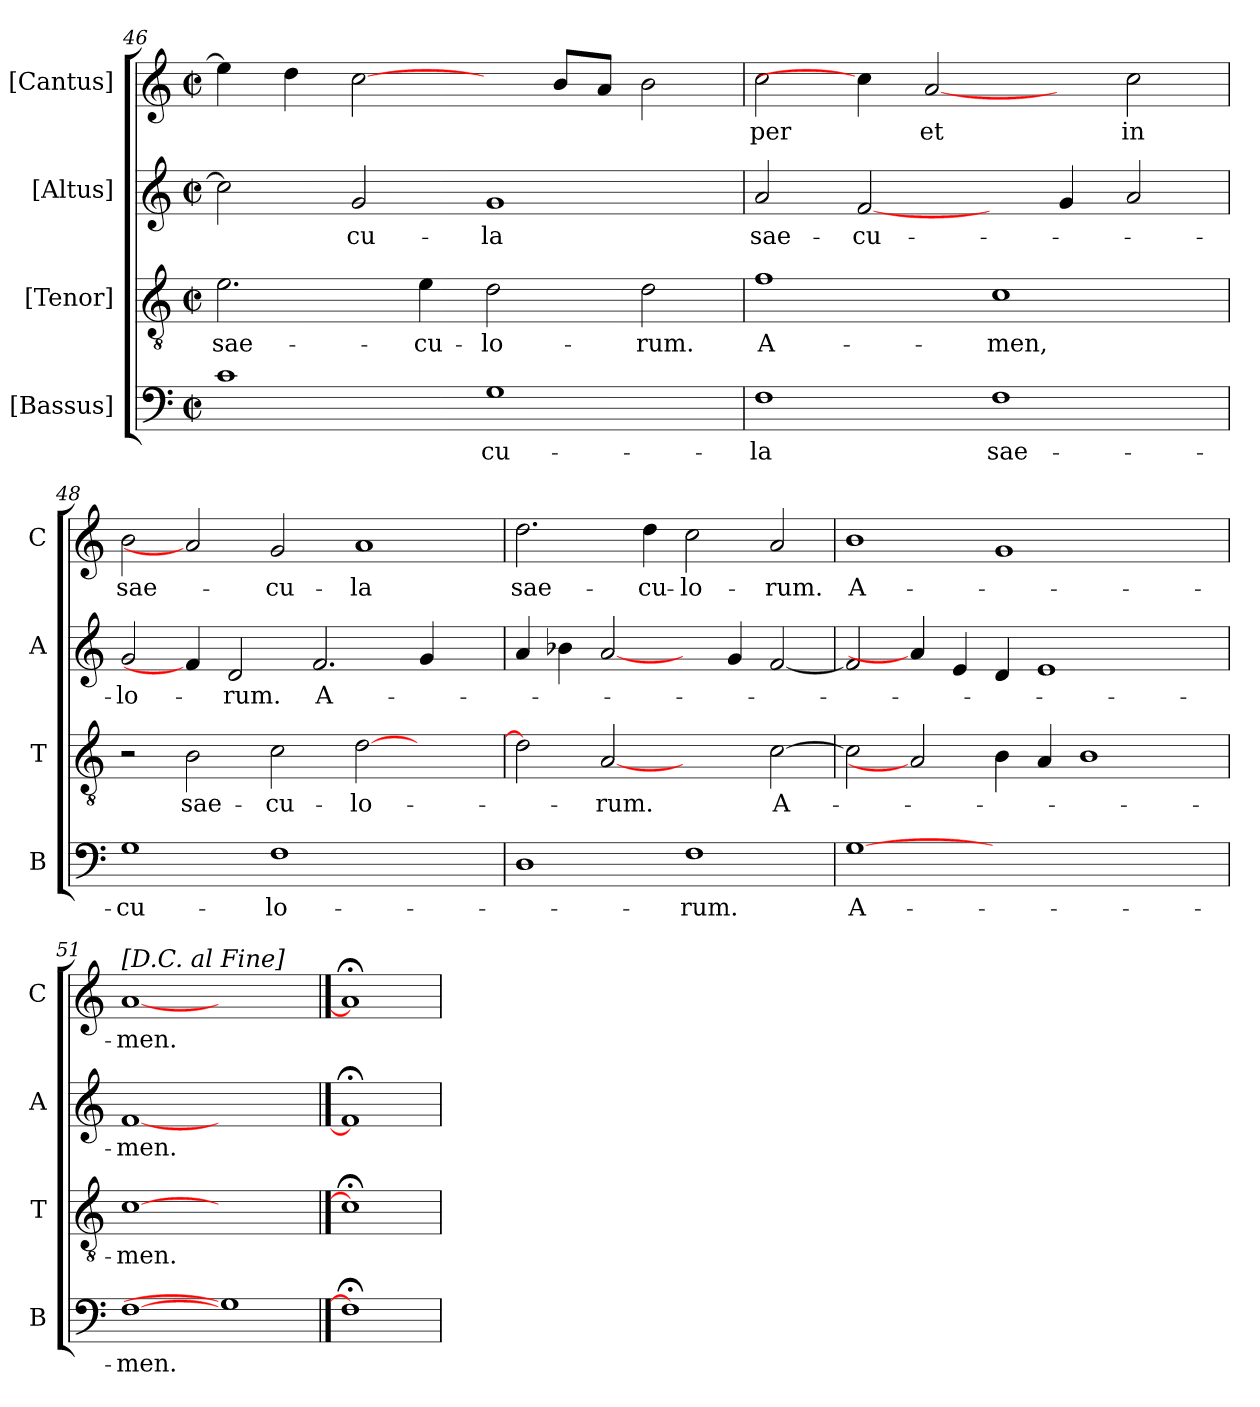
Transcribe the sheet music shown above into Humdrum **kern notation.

**kern	**text	**kern	**text	**kern	**text	**kern	**text
*part4	*part4	*part3	*part3	*part2	*part2	*part1	*part1
*staff4	*staff4	*staff3	*staff3	*staff2	*staff2	*staff1	*staff1
*I"[Bassus]	*	*I"[Tenor]	*	*I"[Altus]	*	*I"[Cantus]	*
*I'B	*	*I'T	*	*I'A	*	*I'C	*
!!LO:LB:g=z
*clefF4	*	*clefGv2	*	*clefG2	*	*clefG2	*
*k[]	*	*k[]	*	*k[]	*	*k[]	*
*C:	*	*C:	*	*C:	*	*C:	*
*M2/2	*	*M2/2	*	*M2/2	*	*M2/2	*
*met(c|)	*	*met(c|)	*	*met(c|)	*	*met(c|)	*
=46	=46	=46	=46	=46	=46	=46	=46
!	!	!	!LO:LY:b	!	!	!	!
1c	.	2.e\	sae-	2cc\]	.	4ee\]	.
.	.	.	.	.	.	4dd\	.
!	!	!	!	!	!LO:LY:b	!	!
.	.	.	.	2g/	-cu-	[2cc\	.
!	!	!	!LO:LY:b	!	!	!	!
.	.	4e\	-cu-	.	.	.	.
!	!LO:LY:b	!	!LO:LY:b	!	!LO:LY:b	!	!
1G	-cu-	2d\	-lo-	1g	-la	4ryy	.
.	.	.	.	.	.	8b/L	.
.	.	.	.	.	.	8a/J	.
!	!	!	!LO:LY:b	!	!	!	!
.	.	2d\	-rum.	.	.	2b\	.
=47	=47	=47	=47	=47	=47	=47	=47
!	!LO:LY:b	!	!LO:LY:b	!	!LO:LY:b	!	!LO:LY:b
1F	-la	1f	A-	2a/	sae-	2cc\	-per
!	!	!	!	!	!LO:LY:b	!	!
.	.	.	.	[2f/	-cu-	4cc\]	.
!	!	!	!	!	!	!	!LO:LY:b
.	.	.	.	.	.	[2a	et
!	!LO:LY:b	!	!LO:LY:b	!	!	!	!
1F	sae-	1c	-men,	4ryy	.	.	.
.	.	.	.	4g/	.	4ryy	.
!	!	!	!	!	!	!	!LO:LY:b
.	.	.	.	2a/	.	2cc\	in
=48	=48	=48	=48	=48	=48	=48	=48
!	!LO:LY:b	!	!	!	!LO:LY:b	!	!LO:LY:b
1G	-cu-	2r	.	2g/	-lo-	2b\	sae-
!	!	!	!LO:LY:b	!	!	!	!
.	.	2B\	sae-	4f/]	.	2a]	.
!	!	!	!	!	!LO:LY:b	!	!
.	.	.	.	2d/	-rum.	.	.
!	!LO:LY:b	!	!LO:LY:b	!	!	!	!LO:LY:b
1F	-lo-	2c\	-cu-	.	.	2g/	-cu-
!	!	!	!	!	!LO:LY:b	!	!
.	.	.	.	2.f/	A-	.	.
!	!	!	!LO:LY:b	!	!	!	!LO:LY:b
.	.	[2d\	-lo-	.	.	1a	-la
2ryy	.	2ryy	.	4g/	.	.	.
.	.	.	.	4ryy	.	.	.
=49	=49	=49	=49	=49	=49	=49	=49
!	!	!	!	!	!	!	!LO:LY:b
1D	.	2d\]	.	4a/	.	2.dd\	sae-
.	.	.	.	4b-X\	.	.	.
!	!	!	!LO:LY:b	!	!	!	!
.	.	[2A	-rum.	[2a/	.	.	.
!	!	!	!	!	!	!	!LO:LY:b
.	.	.	.	.	.	4dd\	-cu-
!	!LO:LY:b	!	!	!	!	!	!LO:LY:b
1F	-rum.	2ryy	.	4ryy	.	2cc\	-lo-
.	.	.	.	4g/	.	.	.
!	!	!	!LO:LY:b	!	!	!	!LO:LY:b
.	.	[2c\	A-	[2f/	.	2a/	-rum.
=50	=50	=50	=50	=50	=50	=50	=50
!	!LO:LY:b	!	!	!	!	!	!LO:LY:b
[1G	A-	2c\]	.	2f/]	.	1b	A-
.	.	2A]	.	4a/]	.	.	.
.	.	.	.	4e/	.	.	.
1.ryy	.	4B\	.	4d/	.	1g	.
.	.	4A/	.	1e	.	.	.
.	.	1B	.	.	.	.	.
.	.	.	.	.	.	2ryy	.
.	.	.	.	4ryy	.	.	.
=51	=51	=51	=51	=51	=51	=51	=51
!	!	!	!	!	!	!LO:TX:a:B:t=[D.C. al Fine]	!
!	!LO:LY:b	!	!LO:LY:b	!	!LO:LY:b	!	!LO:LY:b
[1F	-men.	[1c	-men.	[1f	-men.	[1a	-men.
1G]	.	1ryy	.	1ryy	.	1ryy	.
==52	==52	==52	==52	==52	==52	==52	==52
1F;<]	.	1c;<]	.	1f;<]	.	1a;<]	.
=	=	=	=	=	=	=	=
*-	*-	*-	*-	*-	*-	*-	*-
